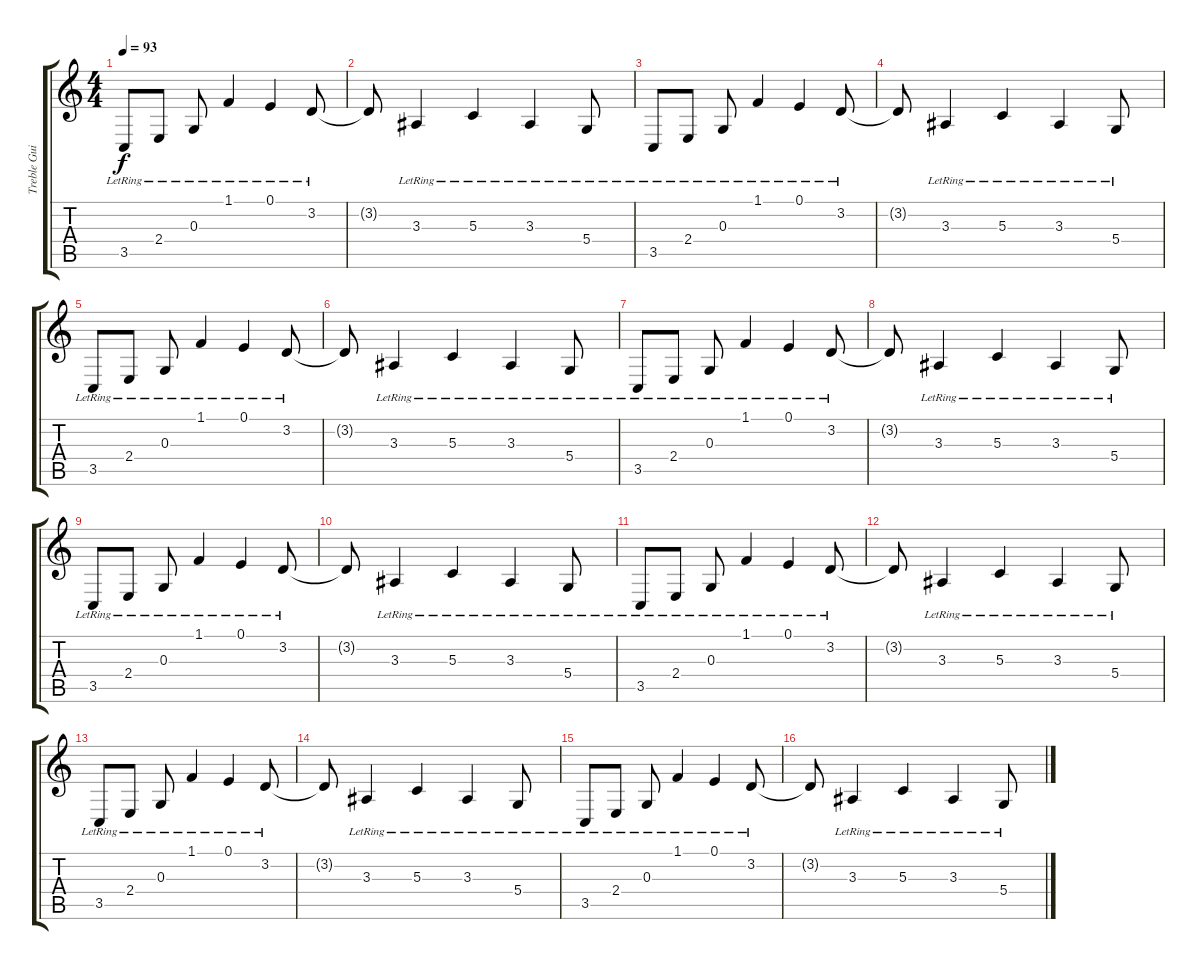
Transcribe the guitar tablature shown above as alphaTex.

\track ("Treble Guitar" "Treble Gui") {instrument harpsichord}
\staff {score tabs}
\tuning (E4 B3 G3 D3 A2 E2) {hide}
\ts (4 4)
\tempo 93
\clef g2
\ks c
3.5{lr}.8{dy f instrument harpsichord} 2.4{lr}.8 0.3{lr}.8 1.1{lr}.4 0.1{lr}.4 3.2{lr}.8 |
3.2{t}.8 3.3{lr}.4 5.3{lr}.4 3.3{lr}.4 5.4{lr}.8 |
3.5{lr}.8 2.4{lr}.8 0.3{lr}.8 1.1{lr}.4 0.1{lr}.4 3.2{lr}.8 |
3.2{t}.8 3.3{lr}.4 5.3{lr}.4 3.3{lr}.4 5.4{lr}.8 |
3.5{lr}.8 2.4{lr}.8 0.3{lr}.8 1.1{lr}.4 0.1{lr}.4 3.2{lr}.8 |
3.2{t}.8 3.3{lr}.4 5.3{lr}.4 3.3{lr}.4 5.4{lr}.8 |
3.5{lr}.8 2.4{lr}.8 0.3{lr}.8 1.1{lr}.4 0.1{lr}.4 3.2{lr}.8 |
3.2{t}.8 3.3{lr}.4 5.3{lr}.4 3.3{lr}.4 5.4{lr}.8 |
3.5{lr}.8 2.4{lr}.8 0.3{lr}.8 1.1{lr}.4 0.1{lr}.4 3.2{lr}.8 |
3.2{t}.8 3.3{lr}.4 5.3{lr}.4 3.3{lr}.4 5.4{lr}.8 |
3.5{lr}.8 2.4{lr}.8 0.3{lr}.8 1.1{lr}.4 0.1{lr}.4 3.2{lr}.8 |
3.2{t}.8 3.3{lr}.4 5.3{lr}.4 3.3{lr}.4 5.4{lr}.8 |
3.5{lr}.8 2.4{lr}.8 0.3{lr}.8 1.1{lr}.4 0.1{lr}.4 3.2{lr}.8 |
3.2{t}.8 3.3{lr}.4 5.3{lr}.4 3.3{lr}.4 5.4{lr}.8 |
3.5{lr}.8 2.4{lr}.8 0.3{lr}.8 1.1{lr}.4 0.1{lr}.4 3.2{lr}.8 |
3.2{t}.8 3.3{lr}.4 5.3{lr}.4 3.3{lr}.4 5.4{lr}.8
